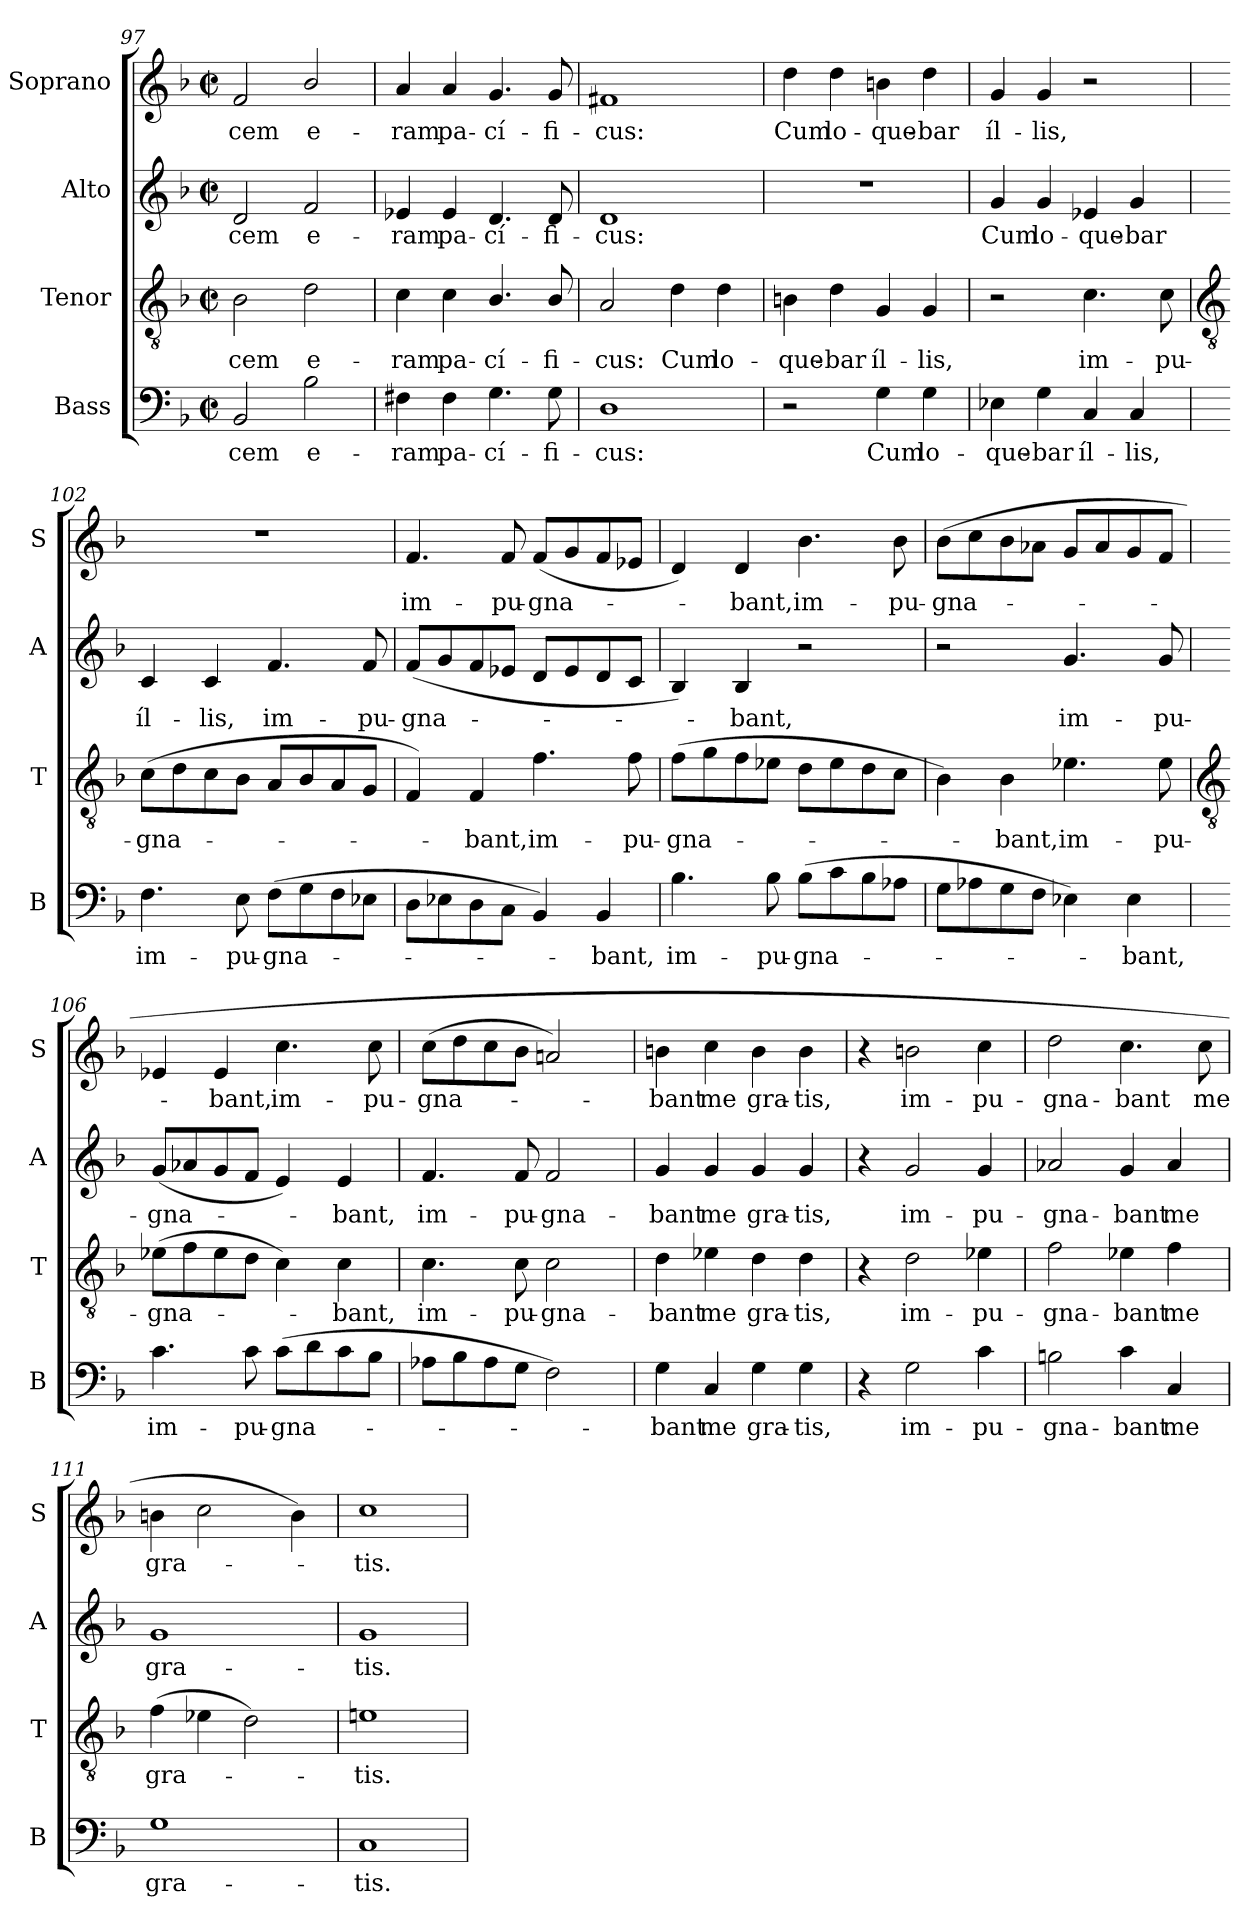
**kern	**text	**kern	**text	**kern	**text	**kern	**text
*part4	*part4	*part3	*part3	*part2	*part2	*part1	*part1
*staff4	*staff4	*staff3	*staff3	*staff2	*staff2	*staff1	*staff1
*I"Bass	*	*I"Tenor	*	*I"Alto	*	*I"Soprano	*
*I'B	*	*I'T	*	*I'A	*	*I'S	*
*clefF4	*	*clefGv2	*	*clefG2	*	*clefG2	*
*k[b-]	*	*k[b-]	*	*k[b-]	*	*k[b-]	*
*F:	*	*F:	*	*F:	*	*F:	*
*M2/2	*	*M2/2	*	*M2/2	*	*M2/2	*
*met(c|)	*	*met(c|)	*	*met(c|)	*	*met(c|)	*
=97	=97	=97	=97	=97	=97	=97	=97
!	!LO:LY:b	!	!LO:LY:b	!	!LO:LY:b	!	!LO:LY:b
2BB-	-cem	2B-	-cem	2d	-cem	2f	-cem
!	!LO:LY:b	!	!LO:LY:b	!	!LO:LY:b	!	!LO:LY:b
2B-	e-	2d	e-	2f	e-	2b-/	e-
=98	=98	=98	=98	=98	=98	=98	=98
!	!LO:LY:b	!	!LO:LY:b	!	!LO:LY:b	!	!LO:LY:b
4F#X	-ram	4c	-ram	4e-X	-ram	4a	-ram
!	!LO:LY:b	!	!LO:LY:b	!	!LO:LY:b	!	!LO:LY:b
4F#	pa-	4c	pa-	4e-	pa-	4a	pa-
!	!LO:LY:b	!	!LO:LY:b	!	!LO:LY:b	!	!LO:LY:b
4.G	-cí-	4.B-/	-cí-	4.d	-cí-	4.g	-cí-
!	!LO:LY:b	!	!LO:LY:b	!	!LO:LY:b	!	!LO:LY:b
8G	-fi-	8B-/	-fi-	8d	-fi-	8g	-fi-
=99	=99	=99	=99	=99	=99	=99	=99
!	!LO:LY:b	!	!LO:LY:b	!	!LO:LY:b	!	!LO:LY:b
1D	-cus:	2A	-cus:	1d	-cus:	1f#X	-cus:
!	!	!	!LO:LY:b	!	!	!	!
.	.	4d	Cum	.	.	.	.
!	!	!	!LO:LY:b	!	!	!	!
.	.	4d	lo-	.	.	.	.
=100	=100	=100	=100	=100	=100	=100	=100
!	!	!	!LO:LY:b	!	!	!	!LO:LY:b
2r	.	4Bn	-que-	1r	.	4dd	Cum
!	!	!	!LO:LY:b	!	!	!	!LO:LY:b
.	.	4d	-bar	.	.	4dd	lo-
!	!LO:LY:b	!	!LO:LY:b	!	!	!	!LO:LY:b
4G	Cum	4G	íl-	.	.	4bn	-que-
!	!LO:LY:b	!	!LO:LY:b	!	!	!	!LO:LY:b
4G	lo-	4G	-lis,	.	.	4dd	-bar
=101	=101	=101	=101	=101	=101	=101	=101
!	!LO:LY:b	!	!	!	!LO:LY:b	!	!LO:LY:b
4E-X	-que-	2r	.	4g	Cum	4g	íl-
!	!LO:LY:b	!	!	!	!LO:LY:b	!	!LO:LY:b
4G	-bar	.	.	4g	lo-	4g	-lis,
!	!LO:LY:b	!	!LO:LY:b	!	!LO:LY:b	!	!
4C	íl-	4.c	im-	4e-X	-que-	2r	.
!	!LO:LY:b	!	!	!	!LO:LY:b	!	!
4C	-lis,	.	.	4g	-bar	.	.
!	!	!	!LO:LY:b	!	!	!	!
.	.	8c	-pu-	.	.	.	.
!!LO:LB:g=z
=102	=102	=102	=102	=102	=102	=102	=102
*	*	*clefGv2	*	*	*	*	*
!	!LO:LY:b	!	!LO:LY:b	!	!LO:LY:b	!	!
4.F	im-	(>8cL	-gna-	4c	íl-	1r	.
.	.	8d	.	.	.	.	.
!	!	!	!	!	!LO:LY:b	!	!
.	.	8c	.	4c	-lis,	.	.
!	!LO:LY:b	!	!	!	!	!	!
8E	-pu-	8B-J	.	.	.	.	.
!	!LO:LY:b	!	!	!	!LO:LY:b	!	!
(>8FL	-gna-	8AL	.	4.f	im-	.	.
8G	.	8B-	.	.	.	.	.
8F	.	8A	.	.	.	.	.
!	!	!	!	!	!LO:LY:b	!	!
8E-XJ	.	8GJ	.	8f	-pu-	.	.
=103	=103	=103	=103	=103	=103	=103	=103
!	!	!	!	!	!LO:LY:b	!	!LO:LY:b
8DL	.	4F)	.	(<8fL	-gna-	4.f	im-
8E-X	.	.	.	8g	.	.	.
!	!	!	!LO:LY:b	!	!	!	!
8D	.	4F	bant,	8f	.	.	.
!	!	!	!	!	!	!	!LO:LY:b
8CJ	.	.	.	8e-XJ	.	8f	-pu-
!	!	!	!LO:LY:b	!	!	!	!LO:LY:b
4BB-)	.	4.f	im-	8dL	.	(<8fL	-gna-
.	.	.	.	8e-	.	8g	.
!	!LO:LY:b	!	!	!	!	!	!
4BB-	bant,	.	.	8d	.	8f	.
!	!	!	!LO:LY:b	!	!	!	!
.	.	8f	-pu-	8cJ	.	8e-XJ	.
=104	=104	=104	=104	=104	=104	=104	=104
!	!LO:LY:b	!	!LO:LY:b	!	!	!	!
4.B-	im-	(>8fL	-gna-	4B-)	.	4d)	.
.	.	8g	.	.	.	.	.
!	!	!	!	!	!LO:LY:b	!	!LO:LY:b
.	.	8f	.	4B-	bant,	4d	bant,
!	!LO:LY:b	!	!	!	!	!	!
8B-	-pu-	8e-XJ	.	.	.	.	.
!	!LO:LY:b	!	!	!	!	!	!LO:LY:b
(>8B-L	-gna-	8dL	.	2r	.	4.b-	im-
8c	.	8e-	.	.	.	.	.
8B-	.	8d	.	.	.	.	.
!	!	!	!	!	!	!	!LO:LY:b
8A-XJ	.	8cJ	.	.	.	8b-	-pu-
=105	=105	=105	=105	=105	=105	=105	=105
!	!	!	!	!	!	!	!LO:LY:b
8GL	.	4B-)	.	2r	.	(>8b-L	-gna-
8A-X	.	.	.	.	.	8cc	.
!	!	!	!LO:LY:b	!	!	!	!
8G	.	4B-	bant,	.	.	8b-	.
8FJ	.	.	.	.	.	8a-XJ	.
!	!	!	!LO:LY:b	!	!LO:LY:b	!	!
4E-X)	.	4.e-X	im-	4.g	im-	8gL	.
.	.	.	.	.	.	8a-	.
!	!LO:LY:b	!	!	!	!	!	!
4E-	bant,	.	.	.	.	8g	.
!	!	!	!LO:LY:b	!	!LO:LY:b	!	!
.	.	8e-	-pu-	8g	-pu-	8fJ	.
!!LO:LB:g=z
=106	=106	=106	=106	=106	=106	=106	=106
*	*	*clefGv2	*	*	*	*	*
!	!LO:LY:b	!	!LO:LY:b	!	!LO:LY:b	!	!
4.c	im-	(>8e-XL	-gna-	(<8gL	-gna-	4e-X	.
.	.	8f	.	8a-X	.	.	.
!	!	!	!	!	!	!	!LO:LY:b
.	.	8e-	.	8g	.	4e-	bant,
!	!LO:LY:b	!	!	!	!	!	!
8c	-pu-	8dJ	.	8fJ	.	.	.
!	!LO:LY:b	!	!	!	!	!	!LO:LY:b
(>8cL	-gna-	4c)	.	4e)	.	4.cc	im-
8d	.	.	.	.	.	.	.
!	!	!	!LO:LY:b	!	!LO:LY:b	!	!
8c	.	4c	bant,	4e	bant,	.	.
!	!	!	!	!	!	!	!LO:LY:b
8B-J	.	.	.	.	.	8cc	-pu-
=107	=107	=107	=107	=107	=107	=107	=107
!	!	!	!LO:LY:b	!	!LO:LY:b	!	!LO:LY:b
8A-XL	.	4.c	im-	4.f	im-	(>8ccL	-gna-
8B-	.	.	.	.	.	8dd	.
8A-	.	.	.	.	.	8cc	.
!	!	!	!LO:LY:b	!	!LO:LY:b	!	!
8GJ	.	8c	-pu-	8f	-pu-	8b-J	.
!	!	!	!LO:LY:b	!	!LO:LY:b	!	!
2F)	.	2c	-gna-	2f	-gna-	2an)	.
=108	=108	=108	=108	=108	=108	=108	=108
!	!LO:LY:b	!	!LO:LY:b	!	!LO:LY:b	!	!LO:LY:b
4G	bant	4d	-bant	4g	-bant	4bn	bant
!	!LO:LY:b	!	!LO:LY:b	!	!LO:LY:b	!	!LO:LY:b
4C	me	4e-X	me	4g	me	4cc	me
!	!LO:LY:b	!	!LO:LY:b	!	!LO:LY:b	!	!LO:LY:b
4G	gra-	4d	gra-	4g	gra-	4b	gra-
!	!LO:LY:b	!	!LO:LY:b	!	!LO:LY:b	!	!LO:LY:b
4G	-tis,	4d	-tis,	4g	-tis,	4b	-tis,
=109	=109	=109	=109	=109	=109	=109	=109
4r	.	4r	.	4r	.	4r	.
!	!LO:LY:b	!	!LO:LY:b	!	!LO:LY:b	!	!LO:LY:b
2G	im-	2d	im-	2g	im-	2bn	im-
!	!LO:LY:b	!	!LO:LY:b	!	!LO:LY:b	!	!LO:LY:b
4c	-pu-	4e-X	-pu-	4g	-pu-	4cc	-pu-
=110	=110	=110	=110	=110	=110	=110	=110
!	!LO:LY:b	!	!LO:LY:b	!	!LO:LY:b	!	!LO:LY:b
2Bn	-gna-	2f	-gna-	2a-X	-gna-	2dd	-gna-
!	!LO:LY:b	!	!LO:LY:b	!	!LO:LY:b	!	!LO:LY:b
4c	-bant	4e-X	-bant	4g	-bant	4.cc	-bant
!	!LO:LY:b	!	!LO:LY:b	!	!LO:LY:b	!	!
4C	me	4f	me	4a-	me	.	.
!	!	!	!	!	!	!	!LO:LY:b
.	.	.	.	.	.	8cc	me
=111	=111	=111	=111	=111	=111	=111	=111
!	!LO:LY:b	!	!LO:LY:b	!	!LO:LY:b	!	!LO:LY:b
1G	gra-	(>4f	gra-	1g	gra-	4bn	gra-
.	.	4e-X	.	.	.	2cc	.
.	.	2d)	.	.	.	.	.
.	.	.	.	.	.	4b)	.
=112	=112	=112	=112	=112	=112	=112	=112
!	!LO:LY:b	!	!LO:LY:b	!	!LO:LY:b	!	!LO:LY:b
1C	-tis.	1en	tis.	1g	-tis.	1cc	tis.
=	=	=	=	=	=	=	=
*-	*-	*-	*-	*-	*-	*-	*-
